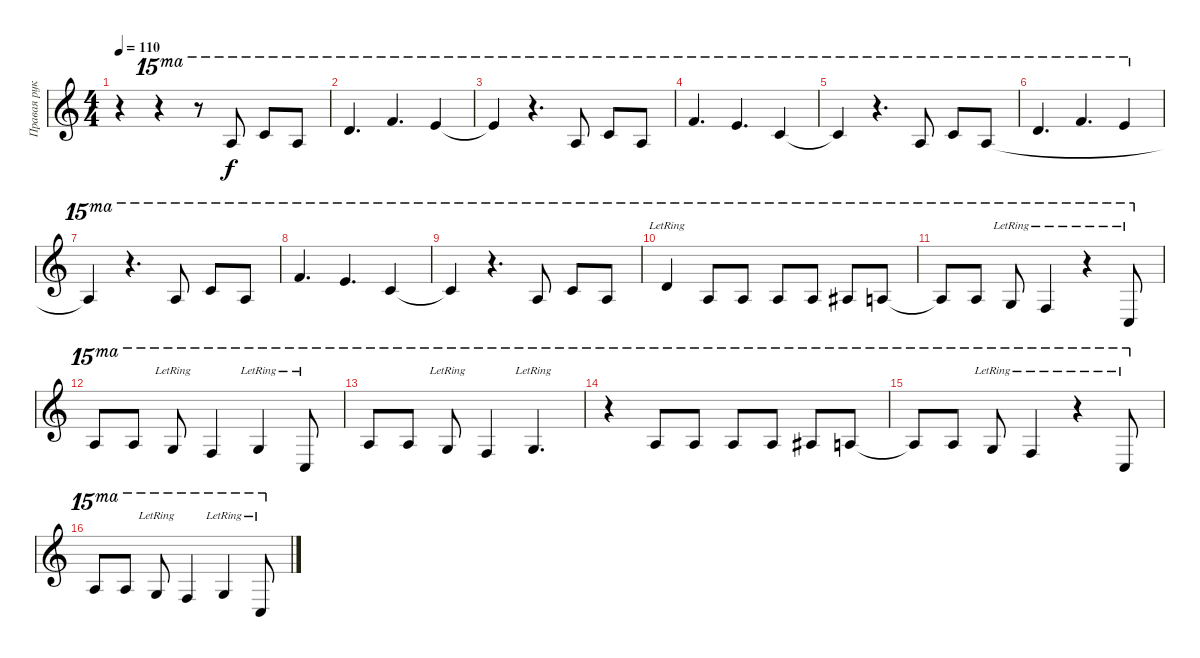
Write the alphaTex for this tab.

\track ("Правая рука" "Правая рук") {instrument brightacousticpiano}
\staff {score}
\tuning (E4 B3 G3 D3 A2 E2) {hide}
\ts (4 4)
\tempo 110
\clef g2
\ks c
r.4{dy f instrument brightacousticpiano} r.4{ot 15ma} r.8{ot 15ma} 22.2.8{ot 15ma} 25.2.8{ot 15ma} 22.2.8{ot 15ma} |
22.1.4{d ot 15ma} 25.1.4{d ot 15ma} 24.1.4{ot 15ma} |
24.1{t}.4{ot 15ma} r.4{d ot 15ma} 22.2.8{ot 15ma} 25.2.8{ot 15ma} 22.2.8{ot 15ma} |
25.1.4{d ot 15ma} 24.1.4{d ot 15ma} 25.2.4{ot 15ma} |
25.2{t}.4{ot 15ma} r.4{d ot 15ma} 22.2.8{ot 15ma volume 16} 25.2.8{ot 15ma} 22.2.8{ot 15ma} |
22.1.4{d ot 15ma} 25.1.4{d ot 15ma} 24.1.4{ot 15ma} |
22.2{t}.4{ot 15ma} r.4{d ot 15ma} 22.2.8{ot 15ma} 25.2.8{ot 15ma} 22.2.8{ot 15ma} |
25.1.4{d ot 15ma} 24.1.4{d ot 15ma} 25.2.4{ot 15ma} |
25.2{t}.4{ot 15ma} r.4{d ot 15ma} 22.2.8{ot 15ma} 25.2.8{ot 15ma} 22.2.8{ot 15ma} |
22.1{lr}.4{ot 15ma volume 10} 22.2.8{ot 15ma} 22.2.8{ot 15ma} 22.2.8{ot 15ma} 22.2.8{ot 15ma} 23.2.8{ot 15ma} 22.2.8{ot 15ma} |
22.2{t}.8{ot 15ma} 22.2.8{ot 15ma} 20.2{lr}.8{ot 15ma} 22.3{lr}.4{ot 15ma} r.4{ot 15ma} 22.4{lr}.8{ot 15ma} |
22.2.8{ot 15ma} 22.2.8{ot 15ma} 20.2{lr}.8{ot 15ma} 22.3.4{ot 15ma} 24.3{lr}.4{ot 15ma} 22.4{lr}.8{ot 15ma} |
22.2.8{ot 15ma} 22.2.8{ot 15ma} 20.2{lr}.8{ot 15ma} 22.3.4{ot 15ma} 24.3{lr}.4{d ot 15ma} |
r.4{ot 15ma} 22.2.8{ot 15ma} 22.2.8{ot 15ma} 22.2.8{ot 15ma} 22.2.8{ot 15ma} 23.2.8{ot 15ma} 22.2.8{ot 15ma} |
22.2{t}.8{ot 15ma} 22.2.8{ot 15ma} 20.2{lr}.8{ot 15ma} 22.3{lr}.4{ot 15ma} r.4{ot 15ma} 22.4{lr}.8{ot 15ma} |
22.2.8{ot 15ma} 22.2.8{ot 15ma} 20.2{lr}.8{ot 15ma} 22.3.4{ot 15ma} 24.3{lr}.4{ot 15ma} 22.4{lr}.8{ot 15ma}
